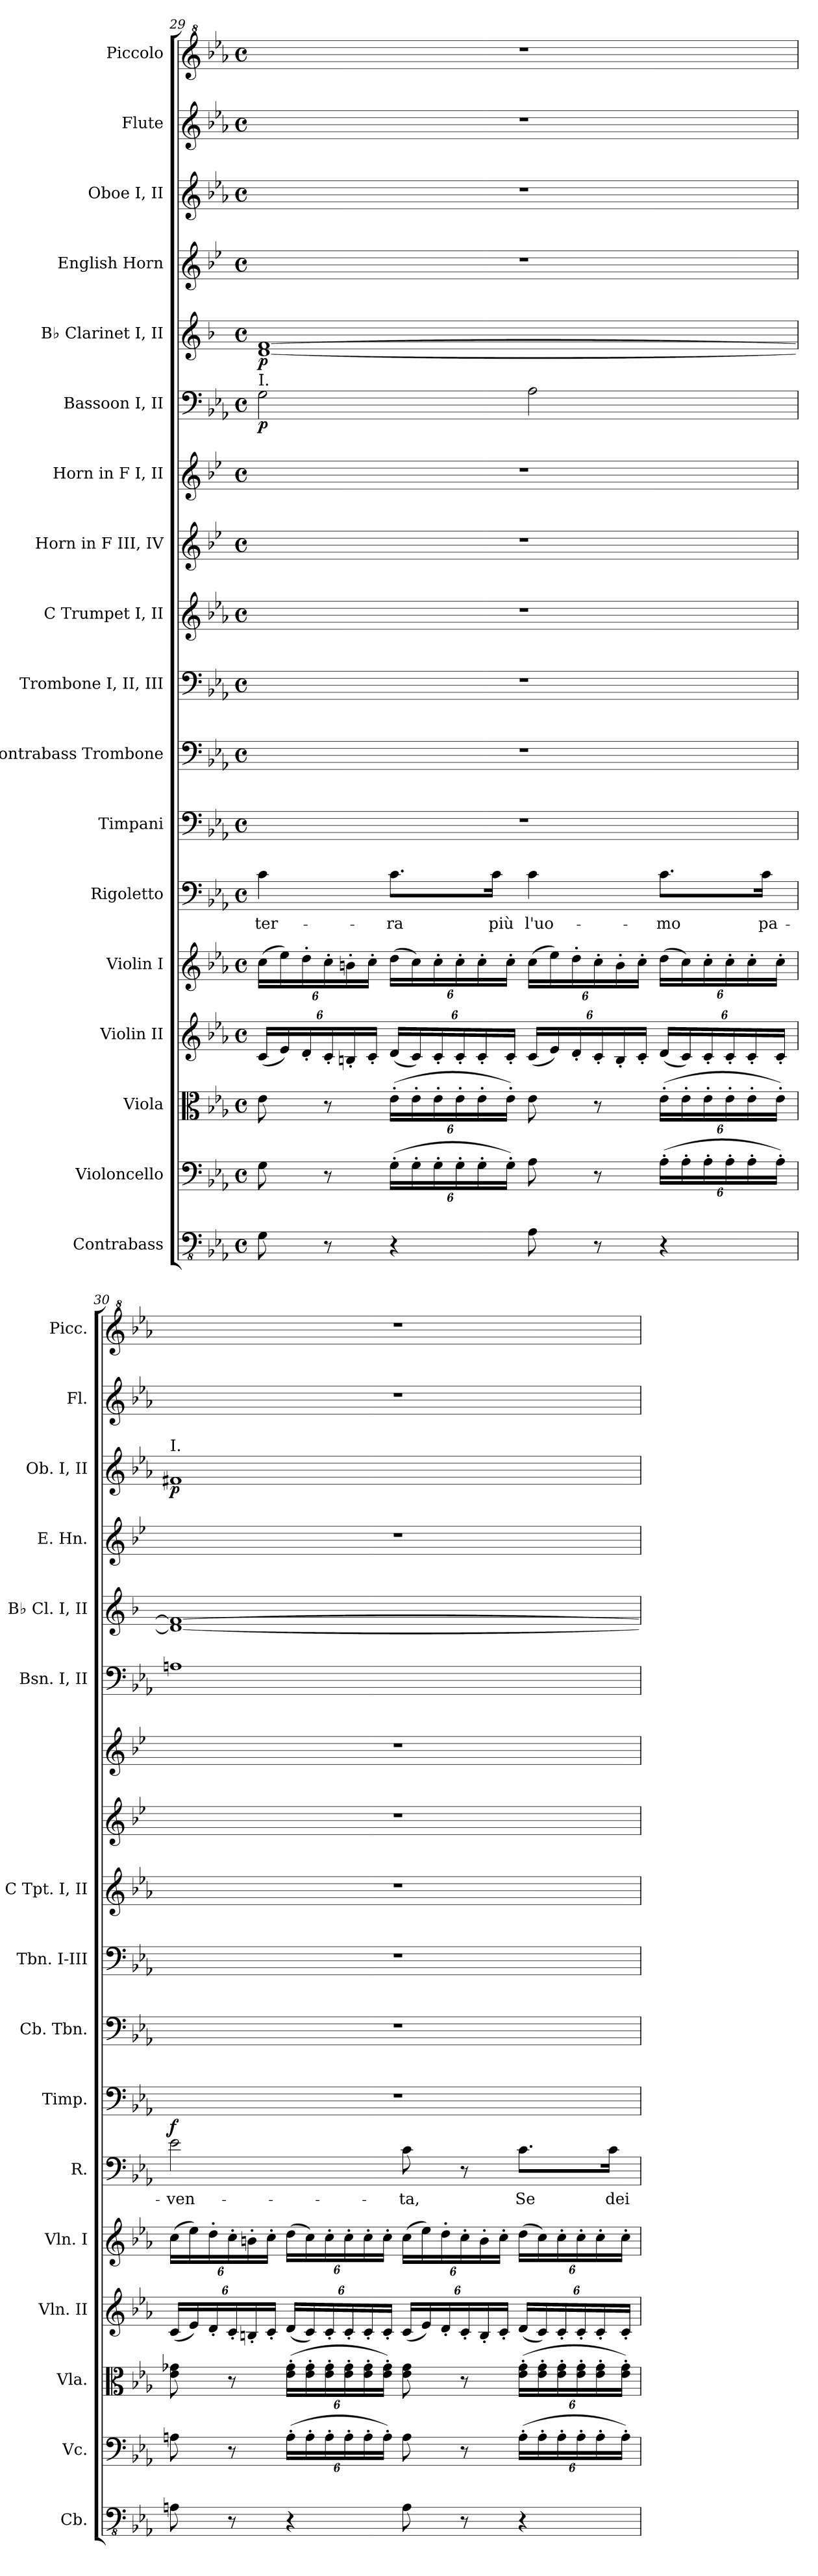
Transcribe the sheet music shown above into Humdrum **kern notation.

**kern	**kern	**kern	**kern	**kern	**kern	**text	**dynam	**kern	**kern	**kern	**kern	**kern	**kern	**kern	**dynam	**kern	**dynam	**kern	**kern	**dynam	**kern	**kern
*part18	*part17	*part16	*part15	*part14	*part13	*part13	*part13	*part12	*part11	*part10	*part9	*part8	*part7	*part6	*part6	*part5	*part5	*part4	*part3	*part3	*part2	*part1
*staff18	*staff17	*staff16	*staff15	*staff14	*staff13	*staff13	*staff13	*staff12	*staff11	*staff10	*staff9	*staff8	*staff7	*staff6	*staff6	*staff5	*staff5	*staff4	*staff3	*staff3	*staff2	*staff1
*I"Contrabass	*I"Violoncello	*I"Viola	*I"Violin II	*I"Violin I	*I"Rigoletto	*	*	*I"Timpani	*I"Contrabass  Trombone	*I"Trombone I, II, III	*I"C Trumpet I, II	*I"Horn in F III, IV	*I"Horn in F I, II	*I"Bassoon I, II	*	*I"B♭ Clarinet I, II	*	*I"English Horn	*I"Oboe I, II	*	*I"Flute	*I"Piccolo
*I'Cb.	*I'Vc.	*I'Vla.	*I'Vln. II	*I'Vln. I	*I'R.	*	*	*I'Timp.	*I'Cb.  Tbn.	*I'Tbn. I-III	*I'C Tpt. I, II	*	*	*I'Bsn. I, II	*	*I'B♭ Cl. I, II	*	*I'E. Hn.	*I'Ob. I, II	*	*I'Fl.	*I'Picc.
*clefFv4	*clefF4	*clefC3	*clefG2	*clefG2	*clefF4	*	*	*clefF4	*clefF4	*clefF4	*clefG2	*clefG2	*clefG2	*clefF4	*	*clefG2	*	*clefG2	*clefG2	*	*clefG2	*clefG^2
*	*	*	*	*	*	*	*	*	*	*	*	*ITrd4c7	*ITrd4c7	*	*	*ITrd1c2	*	*ITrd4c7	*	*	*	*ITrd-7c-12
*k[b-e-a-]	*k[b-e-a-]	*k[b-e-a-]	*k[b-e-a-]	*k[b-e-a-]	*k[b-e-a-]	*	*	*k[b-e-a-]	*k[b-e-a-]	*k[b-e-a-]	*k[b-e-a-]	*k[b-e-a-]	*k[b-e-a-]	*k[b-e-a-]	*	*k[b-e-a-]	*	*k[b-e-a-]	*k[b-e-a-]	*	*k[b-e-a-]	*k[b-e-a-]
*M4/4	*M4/4	*M4/4	*M4/4	*M4/4	*M4/4	*	*	*M4/4	*M4/4	*M4/4	*M4/4	*M4/4	*M4/4	*M4/4	*	*M4/4	*	*M4/4	*M4/4	*	*M4/4	*M4/4
*met(c)	*met(c)	*met(c)	*met(c)	*met(c)	*met(c)	*	*	*met(c)	*met(c)	*met(c)	*met(c)	*met(c)	*met(c)	*met(c)	*	*met(c)	*	*met(c)	*met(c)	*	*met(c)	*met(c)
*	*	*	*Xbrackettup	*Xbrackettup	*	*	*	*	*	*	*	*	*	*	*	*	*	*	*	*	*	*
=29	=29	=29	=29	=29	=29	=29	=29	=29	=29	=29	=29	=29	=29	=29	=29	=29	=29	=29	=29	=29	=29	=29
!	!	!	!	!	!	!	!	!	!	!	!	!	!	!LO:TX:a:t=I.	!	!	!	!	!	!	!	!
!	!	!	!	!	!	!	!	!	!	!	!	!	!	!	!LO:DY:b	!	!LO:DY:b	!	!	!	!	!
8GG\	8G\	8e-\	(24c/LL	(24cc\LL	4c\	ter-	.	1r	1r	1r	1r	1r	1r	2G\	p	[1c [1e-	p	1r	1r	.	1r	1r
.	.	.	24e-/)	24ee-\)	.	.	.	.	.	.	.	.	.	.	.	.	.	.	.	.	.	.
.	.	.	24d'/	24dd'\	.	.	.	.	.	.	.	.	.	.	.	.	.	.	.	.	.	.
8r	8r	8r	24c'/	24cc'\	.	.	.	.	.	.	.	.	.	.	.	.	.	.	.	.	.	.
.	.	.	24Bn'/	24bn'\	.	.	.	.	.	.	.	.	.	.	.	.	.	.	.	.	.	.
.	.	.	24c'/JJ	24cc'\JJ	.	.	.	.	.	.	.	.	.	.	.	.	.	.	.	.	.	.
*	*Xbrackettup	*Xbrackettup	*	*	*	*	*	*	*	*	*	*	*	*	*	*	*	*	*	*	*	*
4r	(24G'\LL	(24e-'\LL	(24d/LL	(24dd\LL	8.c\L	-ra	.	.	.	.	.	.	.	.	.	.	.	.	.	.	.	.
.	24G'\	24e-'\	24c/)	24cc\)	.	.	.	.	.	.	.	.	.	.	.	.	.	.	.	.	.	.
.	24G'\	24e-'\	24c'/	24cc'\	.	.	.	.	.	.	.	.	.	.	.	.	.	.	.	.	.	.
.	24G'\	24e-'\	24c'/	24cc'\	.	.	.	.	.	.	.	.	.	.	.	.	.	.	.	.	.	.
.	24G'\	24e-'\	24c'/	24cc'\	.	.	.	.	.	.	.	.	.	.	.	.	.	.	.	.	.	.
.	.	.	.	.	16c\Jk	più	.	.	.	.	.	.	.	.	.	.	.	.	.	.	.	.
.	24G'\JJ)	24e-'\JJ)	24c'/JJ	24cc'\JJ	.	.	.	.	.	.	.	.	.	.	.	.	.	.	.	.	.	.
8AA-\	8A-\	8e-\	(24c/LL	(24cc\LL	4c\	l'uo-	.	.	.	.	.	.	.	2A-\	.	.	.	.	.	.	.	.
.	.	.	24e-/)	24ee-\)	.	.	.	.	.	.	.	.	.	.	.	.	.	.	.	.	.	.
.	.	.	24d'/	24dd'\	.	.	.	.	.	.	.	.	.	.	.	.	.	.	.	.	.	.
8r	8r	8r	24c'/	24cc'\	.	.	.	.	.	.	.	.	.	.	.	.	.	.	.	.	.	.
.	.	.	24B'/	24b'\	.	.	.	.	.	.	.	.	.	.	.	.	.	.	.	.	.	.
.	.	.	24c'/JJ	24cc'\JJ	.	.	.	.	.	.	.	.	.	.	.	.	.	.	.	.	.	.
4r	(24A-'\LL	(24e-'\LL	(24d/LL	(24dd\LL	8.c\L	-mo	.	.	.	.	.	.	.	.	.	.	.	.	.	.	.	.
.	24A-'\	24e-'\	24c/)	24cc\)	.	.	.	.	.	.	.	.	.	.	.	.	.	.	.	.	.	.
.	24A-'\	24e-'\	24c'/	24cc'\	.	.	.	.	.	.	.	.	.	.	.	.	.	.	.	.	.	.
.	24A-'\	24e-'\	24c'/	24cc'\	.	.	.	.	.	.	.	.	.	.	.	.	.	.	.	.	.	.
.	24A-'\	24e-'\	24c'/	24cc'\	.	.	.	.	.	.	.	.	.	.	.	.	.	.	.	.	.	.
.	.	.	.	.	16c\Jk	pa-	.	.	.	.	.	.	.	.	.	.	.	.	.	.	.	.
.	24A-'\JJ)	24e-'\JJ)	24c'/JJ	24cc'\JJ	.	.	.	.	.	.	.	.	.	.	.	.	.	.	.	.	.	.
!!LO:LB:g=z
=30	=30	=30	=30	=30	=30	=30	=30	=30	=30	=30	=30	=30	=30	=30	=30	=30	=30	=30	=30	=30	=30	=30
!	!	!	!	!	!	!	!	!	!	!	!	!	!	!	!	!	!	!	!LO:TX:a:t=I.	!	!	!
!	!	!	!	!	!	!	!LO:DY:a	!	!	!	!	!	!	!	!	!	!	!	!	!LO:DY:b	!	!
8AAn\	8An\	8e-\ 8g-X\	(24c/LL	(24cc\LL	2e-\	-ven-	f	1r	1r	1r	1r	1r	1r	1An	.	1c_ 1e-_	.	1r	1f#X	p	1r	1r
.	.	.	24e-/)	24ee-\)	.	.	.	.	.	.	.	.	.	.	.	.	.	.	.	.	.	.
.	.	.	24d'/	24dd'\	.	.	.	.	.	.	.	.	.	.	.	.	.	.	.	.	.	.
8r	8r	8r	24c'/	24cc'\	.	.	.	.	.	.	.	.	.	.	.	.	.	.	.	.	.	.
.	.	.	24Bn'/	24bn'\	.	.	.	.	.	.	.	.	.	.	.	.	.	.	.	.	.	.
.	.	.	24c'/JJ	24cc'\JJ	.	.	.	.	.	.	.	.	.	.	.	.	.	.	.	.	.	.
4r	(24A'\LL	(24e-\' 24g-\'LL	(24d/LL	(24dd\LL	.	.	.	.	.	.	.	.	.	.	.	.	.	.	.	.	.	.
.	24A'\	24e-\' 24g-\'	24c/)	24cc\)	.	.	.	.	.	.	.	.	.	.	.	.	.	.	.	.	.	.
.	24A'\	24e-\' 24g-\'	24c'/	24cc'\	.	.	.	.	.	.	.	.	.	.	.	.	.	.	.	.	.	.
.	24A'\	24e-\' 24g-\'	24c'/	24cc'\	.	.	.	.	.	.	.	.	.	.	.	.	.	.	.	.	.	.
.	24A'\	24e-\' 24g-\'	24c'/	24cc'\	.	.	.	.	.	.	.	.	.	.	.	.	.	.	.	.	.	.
.	24A'\JJ)	24e-\' 24g-\'JJ)	24c'/JJ	24cc'\JJ	.	.	.	.	.	.	.	.	.	.	.	.	.	.	.	.	.	.
8AA\	8A\	8e-\ 8g-\	(24c/LL	(24cc\LL	8c\	-ta,	.	.	.	.	.	.	.	.	.	.	.	.	.	.	.	.
.	.	.	24e-/)	24ee-\)	.	.	.	.	.	.	.	.	.	.	.	.	.	.	.	.	.	.
.	.	.	24d'/	24dd'\	.	.	.	.	.	.	.	.	.	.	.	.	.	.	.	.	.	.
8r	8r	8r	24c'/	24cc'\	8r	.	.	.	.	.	.	.	.	.	.	.	.	.	.	.	.	.
.	.	.	24B'/	24b'\	.	.	.	.	.	.	.	.	.	.	.	.	.	.	.	.	.	.
.	.	.	24c'/JJ	24cc'\JJ	.	.	.	.	.	.	.	.	.	.	.	.	.	.	.	.	.	.
4r	(24A'\LL	(24e-\' 24g-\'LL	(24d/LL	(24dd\LL	8.c\L	Se	.	.	.	.	.	.	.	.	.	.	.	.	.	.	.	.
.	24A'\	24e-\' 24g-\'	24c/)	24cc\)	.	.	.	.	.	.	.	.	.	.	.	.	.	.	.	.	.	.
.	24A'\	24e-\' 24g-\'	24c'/	24cc'\	.	.	.	.	.	.	.	.	.	.	.	.	.	.	.	.	.	.
.	24A'\	24e-\' 24g-\'	24c'/	24cc'\	.	.	.	.	.	.	.	.	.	.	.	.	.	.	.	.	.	.
.	24A'\	24e-\' 24g-\'	24c'/	24cc'\	.	.	.	.	.	.	.	.	.	.	.	.	.	.	.	.	.	.
.	.	.	.	.	16c\Jk	dei	.	.	.	.	.	.	.	.	.	.	.	.	.	.	.	.
.	24A'\JJ)	24e-\' 24g-\'JJ)	24c'/JJ	24cc'\JJ	.	.	.	.	.	.	.	.	.	.	.	.	.	.	.	.	.	.
=	=	=	=	=	=	=	=	=	=	=	=	=	=	=	=	=	=	=	=	=	=	=
*-	*-	*-	*-	*-	*-	*-	*-	*-	*-	*-	*-	*-	*-	*-	*-	*-	*-	*-	*-	*-	*-	*-
